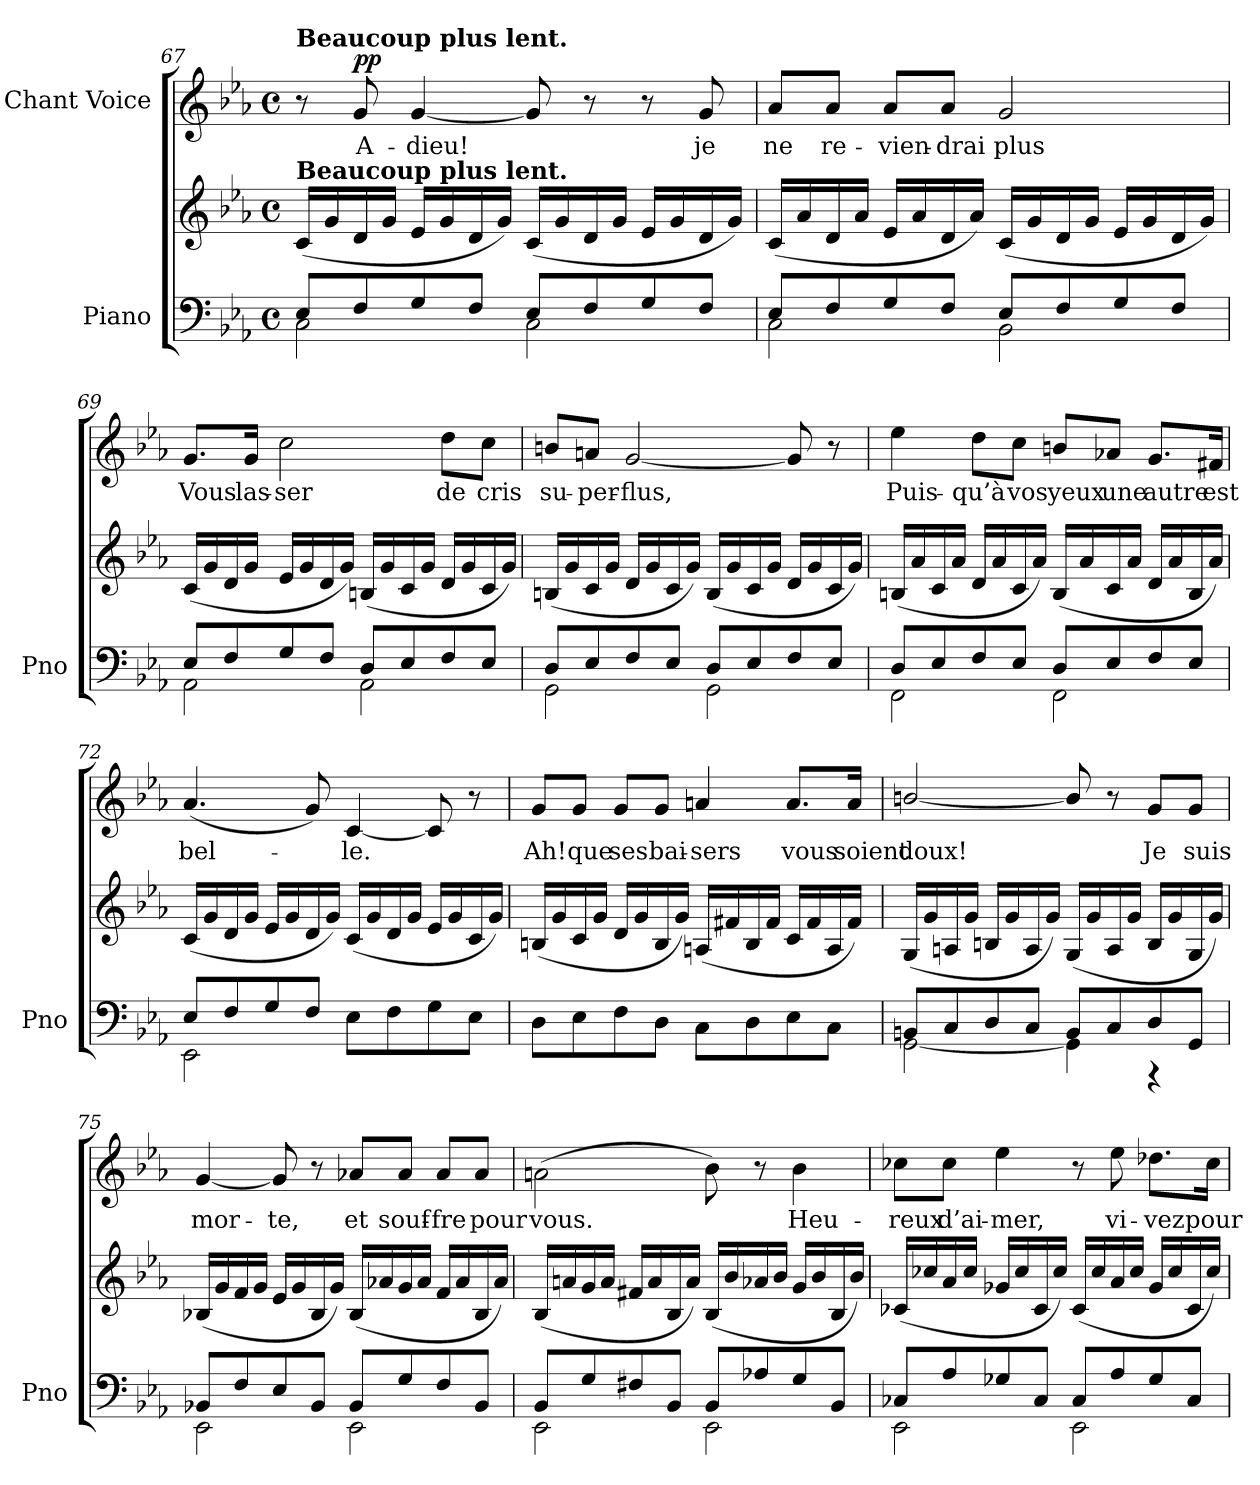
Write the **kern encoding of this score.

**kern	**kern	**dynam	**kern	**text	**dynam
*part2	*part2	*part2	*part1	*part1	*part1
*staff3	*staff2	*staff2/3	*staff1	*staff1	*staff1
*I"Piano	*	*	*I"Chant Voice	*	*
*I'Pno	*	*	*	*	*
!!LO:LB:g=z
*clefF4	*clefG2	*	*clefG2	*	*
*k[b-e-a-]	*k[b-e-a-]	*	*k[b-e-a-]	*	*
*M4/4	*M4/4	*	*M4/4	*	*
*met(c)	*met(c)	*	*met(c)	*	*
*MM69	*MM69	*	*MM69	*	*
=67	=67	=67	=67	=67	=67
*^	*	*	*	*	*
!	!	!	!	!LO:TX:a:B:t=Beaucoup plus lent.	!	!
!	!	!LO:TX:a:B:t=Beaucoup plus lent.	!	!	!	!
8E-/L	2C\	(<16c/LL	.	8r	.	.
.	.	16g/	.	.	.	.
!	!	!	!	!	!LO:LY:b	!LO:DY:a
8F/	.	16d/	.	8g/	A-	pp
.	.	16g/JJ	.	.	.	.
!	!	!	!	!	!LO:LY:b	!
8G/	.	16e-/LL	.	[4g/	-dieu!	.
.	.	16g/	.	.	.	.
8F/J	.	16d/	.	.	.	.
.	.	16g/JJ)	.	.	.	.
8E-/L	2C\	(<16c/LL	.	8g/]	.	.
.	.	16g/	.	.	.	.
8F/	.	16d/	.	8r	.	.
.	.	16g/JJ	.	.	.	.
8G/	.	16e-/LL	.	8r	.	.
.	.	16g/	.	.	.	.
!	!	!	!	!	!LO:LY:b	!
8F/J	.	16d/	.	8g/	je	.
.	.	16g/JJ)	.	.	.	.
=68	=68	=68	=68	=68	=68	=68
!	!	!	!	!	!LO:LY:b	!
8E-/L	2C\	(<16c/LL	.	8a-/L	ne	.
.	.	16a-/	.	.	.	.
!	!	!	!	!	!LO:LY:b	!
8F/	.	16d/	.	8a-/J	re-	.
.	.	16a-/JJ	.	.	.	.
!	!	!	!	!	!LO:LY:b	!
8G/	.	16e-/LL	.	8a-/L	-vien-	.
.	.	16a-/	.	.	.	.
!	!	!	!	!	!LO:LY:b	!
8F/J	.	16d/	.	8a-/J	-drai	.
.	.	16a-/JJ)	.	.	.	.
!	!	!	!	!	!LO:LY:b	!
8E-/L	2BB-\	(<16c/LL	.	2g/	plus	.
.	.	16g/	.	.	.	.
8F/	.	16d/	.	.	.	.
.	.	16g/JJ	.	.	.	.
8G/	.	16e-/LL	.	.	.	.
.	.	16g/	.	.	.	.
8F/J	.	16d/	.	.	.	.
.	.	16g/JJ)	.	.	.	.
=69	=69	=69	=69	=69	=69	=69
!	!	!	!	!	!LO:LY:b	!
8E-/L	2AA-\	(<16c/LL	.	8.g/L	Vous	.
.	.	16g/	.	.	.	.
8F/	.	16d/	.	.	.	.
!	!	!	!	!	!LO:LY:b	!
.	.	16g/JJ	.	16g/Jk	las-	.
!	!	!	!	!	!LO:LY:b	!
8G/	.	16e-/LL	.	2cc\	-ser	.
.	.	16g/	.	.	.	.
8F/J	.	16d/	.	.	.	.
.	.	16g/JJ)	.	.	.	.
8D/L	2AA-\	(<16Bn/LL	.	.	.	.
.	.	16g/	.	.	.	.
8E-/	.	16c/	.	.	.	.
.	.	16g/JJ	.	.	.	.
!	!	!	!	!	!LO:LY:b	!
8F/	.	16d/LL	.	8dd\L	de	.
.	.	16g/	.	.	.	.
!	!	!	!	!	!LO:LY:b	!
8E-/J	.	16c/	.	8cc\J	cris	.
.	.	16g/JJ)	.	.	.	.
!!LO:LB:g=z
=70	=70	=70	=70	=70	=70	=70
!	!	!	!	!	!LO:LY:b	!
8D/L	2GG\	(<16Bn/LL	.	8bn/L	su-	.
.	.	16g/	.	.	.	.
!	!	!	!	!	!LO:LY:b	!
8E-/	.	16c/	.	8an/J	-per-	.
.	.	16g/JJ	.	.	.	.
!	!	!	!	!	!LO:LY:b	!
8F/	.	16d/LL	.	[2g/	-flus,	.
.	.	16g/	.	.	.	.
8E-/J	.	16c/	.	.	.	.
.	.	16g/JJ)	.	.	.	.
8D/L	2GG\	(<16B/LL	.	.	.	.
.	.	16g/	.	.	.	.
8E-/	.	16c/	.	.	.	.
.	.	16g/JJ	.	.	.	.
8F/	.	16d/LL	.	8g/]	.	.
.	.	16g/	.	.	.	.
8E-/J	.	16c/	.	8r	.	.
.	.	16g/JJ)	.	.	.	.
=71	=71	=71	=71	=71	=71	=71
!	!	!	!	!	!LO:LY:b	!
8D/L	2FF\	(<16Bn/LL	.	4ee-\	Puis-	.
.	.	16a-/	.	.	.	.
8E-/	.	16c/	.	.	.	.
.	.	16a-/JJ	.	.	.	.
!	!	!	!	!	!LO:LY:b	!
8F/	.	16d/LL	.	8dd\L	-qu’à	.
.	.	16a-/	.	.	.	.
!	!	!	!	!	!LO:LY:b	!
8E-/J	.	16c/	.	8cc\J	vos	.
.	.	16a-/JJ)	.	.	.	.
!	!	!	!	!	!LO:LY:b	!
8D/L	2FF\	(<16B/LL	.	8bn/L	yeux	.
.	.	16a-/	.	.	.	.
!	!	!	!	!	!LO:LY:b	!
8E-/	.	16c/	.	8a-X/J	une	.
.	.	16a-/JJ	.	.	.	.
!	!	!	!	!	!LO:LY:b	!
8F/	.	16d/LL	.	8.g/L	autre	.
.	.	16a-/	.	.	.	.
8E-/J	.	16B/	.	.	.	.
!	!	!	!	!	!LO:LY:b	!
.	.	16a-/JJ)	.	16f#X/Jk	est	.
=72	=72	=72	=72	=72	=72	=72
!	!	!	!	!	!LO:LY:b	!
8E-/L	2EE-\	(<16c/LL	.	(<4.a-/	bel-	.
.	.	16g/	.	.	.	.
8F/	.	16d/	.	.	.	.
.	.	16g/JJ	.	.	.	.
8G/	.	16e-/LL	.	.	.	.
.	.	16g/	.	.	.	.
8F/J	.	16d/	.	8g/)	.	.
.	.	16g/JJ)	.	.	.	.
!	!	!	!	!	!LO:LY:b	!
8E-\L	2ryy	(<16c/LL	.	[4c/	-le.	.
.	.	16g/	.	.	.	.
8F\	.	16d/	.	.	.	.
.	.	16g/JJ	.	.	.	.
8G\	.	16e-/LL	.	8c/]	.	.
.	.	16g/	.	.	.	.
8E-\J	.	16c/	.	8r	.	.
.	.	16g/JJ)	.	.	.	.
*v	*v	*	*	*	*	*
!!LO:PB:g=z
=73	=73	=73	=73	=73	=73
!	!	!	!	!LO:LY:b	!
8D\L	(<16Bn/LL	.	8g/L	Ah!	.
.	16g/	.	.	.	.
!	!	!	!	!LO:LY:b	!
8E-\	16c/	.	8g/J	que	.
.	16g/JJ	.	.	.	.
!	!	!	!	!LO:LY:b	!
8F\	16d/LL	.	8g/L	ses	.
.	16g/	.	.	.	.
!	!	!	!	!LO:LY:b	!
8D\J	16B/	.	8g/J	bai-	.
.	16g/JJ)	.	.	.	.
!	!	!	!	!LO:LY:b	!
8C\L	(<16An/LL	.	4an/	-sers	.
.	16f#X/	.	.	.	.
8D\	16B/	.	.	.	.
.	16f#/JJ	.	.	.	.
!	!	!	!	!LO:LY:b	!
8E-\	16c/LL	.	8.a/L	vous	.
.	16f#/	.	.	.	.
8C\J	16A/	.	.	.	.
!	!	!	!	!LO:LY:b	!
.	16f#/JJ)	.	16a/Jk	soient	.
=74	=74	=74	=74	=74	=74
*^	*	*	*	*	*
!	!	!	!	!	!LO:LY:b	!
8BBn/L	[2GG\	(<16G/LL	.	[2bn/	doux!	.
.	.	16g/	.	.	.	.
8C/	.	16An/	.	.	.	.
.	.	16g/JJ	.	.	.	.
8D/	.	16Bn/LL	.	.	.	.
.	.	16g/	.	.	.	.
8C/J	.	16A/	.	.	.	.
.	.	16g/JJ)	.	.	.	.
8BB/L	4GG\]	(<16G/LL	.	8b/]	.	.
.	.	16g/	.	.	.	.
8C/	.	16A/	.	8r	.	.
.	.	16g/JJ	.	.	.	.
!	!	!	!	!	!LO:LY:b	!LO:DY:a
!	!	!	!	!	!	!LO:DY:n=1:a
8D/	4r	16B/LL	.	8g/L	Je	other-dynamics pp
.	.	16g/	.	.	.	.
!	!	!	!	!	!LO:LY:b	!
8GG/J	.	16G/	.	8g/J	suis	.
.	.	16g/JJ)	.	.	.	.
=75	=75	=75	=75	=75	=75	=75
!	!	!	!LO:DY:b	!	!LO:LY:b	!
!	!	!	!LO:DY:n=1:b	!	!	!
8BB-X/L	2EE-\	(<16B-X/LL	other-dynamics pp	[4g/	mor-	.
.	.	16g/	.	.	.	.
8F/	.	16f/	.	.	.	.
.	.	16g/JJ	.	.	.	.
!	!	!	!	!	!LO:LY:b	!
8E-/	.	16e-/LL	.	8g/]	-te,	.
.	.	16g/	.	.	.	.
8BB-/J	.	16B-/	.	8r	.	.
.	.	16g/JJ)	.	.	.	.
!	!	!	!	!	!LO:LY:b	!
8BB-/L	2EE-\	(<16B-/LL	.	8a-X/L	et	.
.	.	16a-X/	.	.	.	.
!	!	!	!	!	!LO:LY:b	!
8G/	.	16g/	.	8a-/J	souf-	.
.	.	16a-/JJ	.	.	.	.
!	!	!	!	!	!LO:LY:b	!
8F/	.	16f/LL	.	8a-/L	-fre	.
.	.	16a-/	.	.	.	.
!	!	!	!	!	!LO:LY:b	!
8BB-/J	.	16B-/	.	8a-/J	pour	.
.	.	16a-/JJ)	.	.	.	.
!!LO:LB:g=z
=76	=76	=76	=76	=76	=76	=76
!	!	!	!	!	!LO:LY:b	!
8BB-/L	2EE-\	(<16B-/LL	.	(>2an\	vous.	.
.	.	16an/	.	.	.	.
8G/	.	16g/	.	.	.	.
.	.	16a/JJ	.	.	.	.
8F#X/	.	16f#X/LL	.	.	.	.
.	.	16a/	.	.	.	.
8BB-/J	.	16B-/	.	.	.	.
.	.	16a/JJ)	.	.	.	.
8BB-/L	2EE-\	(<16B-/LL	.	8b-\)	.	.
.	.	16b-/	.	.	.	.
8A-X/	.	16a-X/	.	8r	.	.
.	.	16b-/JJ	.	.	.	.
!	!	!	!	!	!LO:LY:b	!
8G/	.	16g/LL	.	4b-\	Heu-	.
.	.	16b-/	.	.	.	.
8BB-/J	.	16B-/	.	.	.	.
.	.	16b-/JJ)	.	.	.	.
=77	=77	=77	=77	=77	=77	=77
!	!	!	!	!	!LO:LY:b	!
8C-X/L	2EE-\	(<16c-X/LL	.	8cc-X\L	-reux	.
.	.	16cc-X/	.	.	.	.
!	!	!	!	!	!LO:LY:b	!
8A-/	.	16a-/	.	8cc-\J	d’ai-	.
.	.	16cc-/JJ	.	.	.	.
!	!	!	!	!	!LO:LY:b	!
8G-X/	.	16g-X/LL	.	4ee-\	-mer,	.
.	.	16cc-/	.	.	.	.
8C-/J	.	16c-/	.	.	.	.
.	.	16cc-/JJ)	.	.	.	.
8C-/L	2EE-\	(<16c-/LL	.	8r	.	.
.	.	16cc-/	.	.	.	.
!	!	!	!	!	!LO:LY:b	!
8A-/	.	16a-/	.	8ee-\	vi-	.
.	.	16cc-/JJ	.	.	.	.
!	!	!	!	!	!LO:LY:b	!
8G-/	.	16g-/LL	.	8.dd-X\L	-vez	.
.	.	16cc-/	.	.	.	.
8C-/J	.	16c-/	.	.	.	.
!	!	!	!	!	!LO:LY:b	!
.	.	16cc-/JJ)	.	16cc-\Jk	pour	.
*v	*v	*	*	*	*	*
=	=	=	=	=	=
*-	*-	*-	*-	*-	*-
